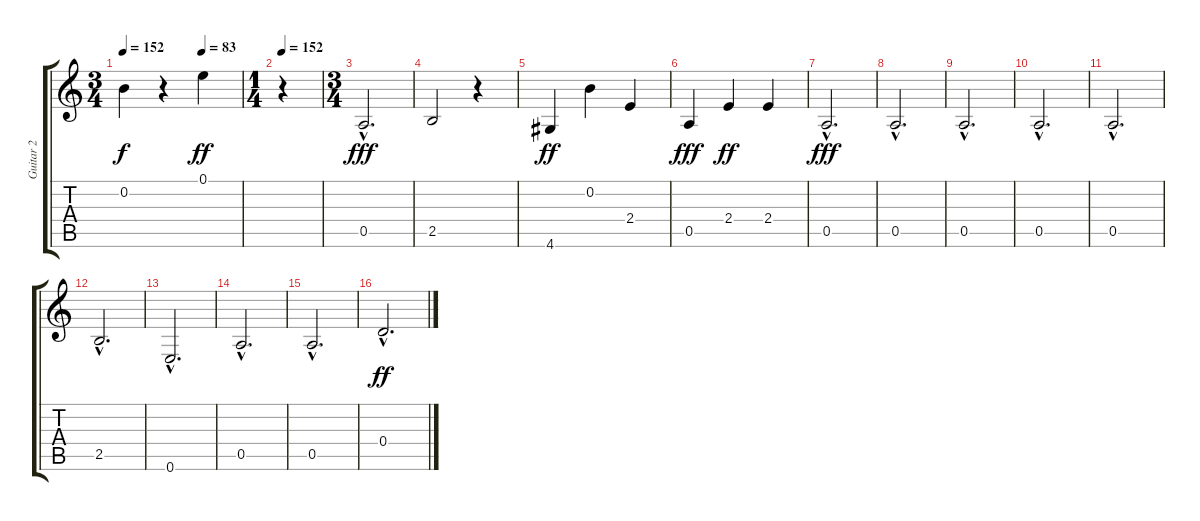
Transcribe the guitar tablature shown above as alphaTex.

\track ("Guitar 2" "Guitar 2") {instrument acousticguitarnylon}
\staff {score tabs}
\tuning (E4 B3 G3 D3 A2 E2) {hide}
\ts (3 4)
\tempo 152
\tempo (83 0.6666666666666666)
\clef g2
\ks c
0.2{t}.4{dy f} r.4 0.1.4{dy ff} |
\ts (1 4)
\tempo 152
r.4 |
\ts (3 4)
0.5{hac}.2{d dy fff} |
2.5.2 r.4 |
4.6.4{dy ff} 0.2.4 2.4.4 |
0.5.4{dy fff} 2.4.4{dy ff} 2.4.4 |
0.5{hac}.2{d dy fff} |
0.5{hac}.2{d} |
0.5{hac}.2{d} |
0.5{hac}.2{d} |
0.5{hac}.2{d} |
2.5{hac}.2{d} |
0.6{hac}.2{d} |
0.5{hac}.2{d} |
0.5{hac}.2{d} |
0.4{hac}.2{d dy ff}
